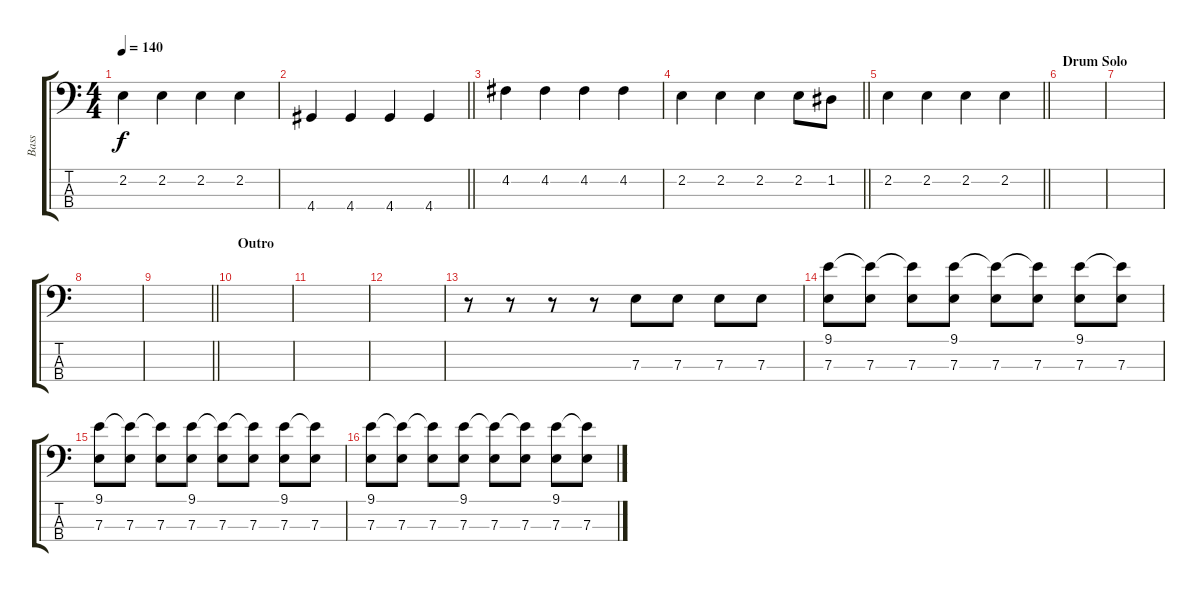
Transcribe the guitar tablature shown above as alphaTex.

\track ("Bass" "Bass") {instrument electricbassfinger}
\staff {score tabs}
\tuning (G2 D2 A1 E1) {hide}
\ts (4 4)
\tempo 140
\clef f4
\ks c
2.2.4{dy f} 2.2.4 2.2.4 2.2.4 |
\barLineRight lightlight
4.4.4 4.4.4 4.4.4 4.4.4 |
4.2.4 4.2.4 4.2.4 4.2.4 |
\barLineRight lightlight
2.2.4 2.2.4 2.2.4 2.2.8 1.2.8 |
\barLineRight lightlight
2.2.4 2.2.4 2.2.4 2.2.4 |
\section ("" "Drum Solo")
|
|
|
\barLineRight lightlight
|
\section ("" "Outro")
|
|
|
r.8 r.8 r.8 r.8 7.3.8 7.3.8 7.3.8 7.3.8 |
(9.1 7.3).8 (9.1{t} 7.3).8 (9.1{t} 7.3).8 (9.1 7.3).8 (9.1{t} 7.3).8 (9.1{t} 7.3).8 (9.1 7.3).8 (9.1{t} 7.3).8 |
(9.1 7.3).8 (9.1{t} 7.3).8 (9.1{t} 7.3).8 (9.1 7.3).8 (9.1{t} 7.3).8 (9.1{t} 7.3).8 (9.1 7.3).8 (9.1{t} 7.3).8 |
(9.1 7.3).8 (9.1{t} 7.3).8 (9.1{t} 7.3).8 (9.1 7.3).8 (9.1{t} 7.3).8 (9.1{t} 7.3).8 (9.1 7.3).8 (9.1{t} 7.3).8
